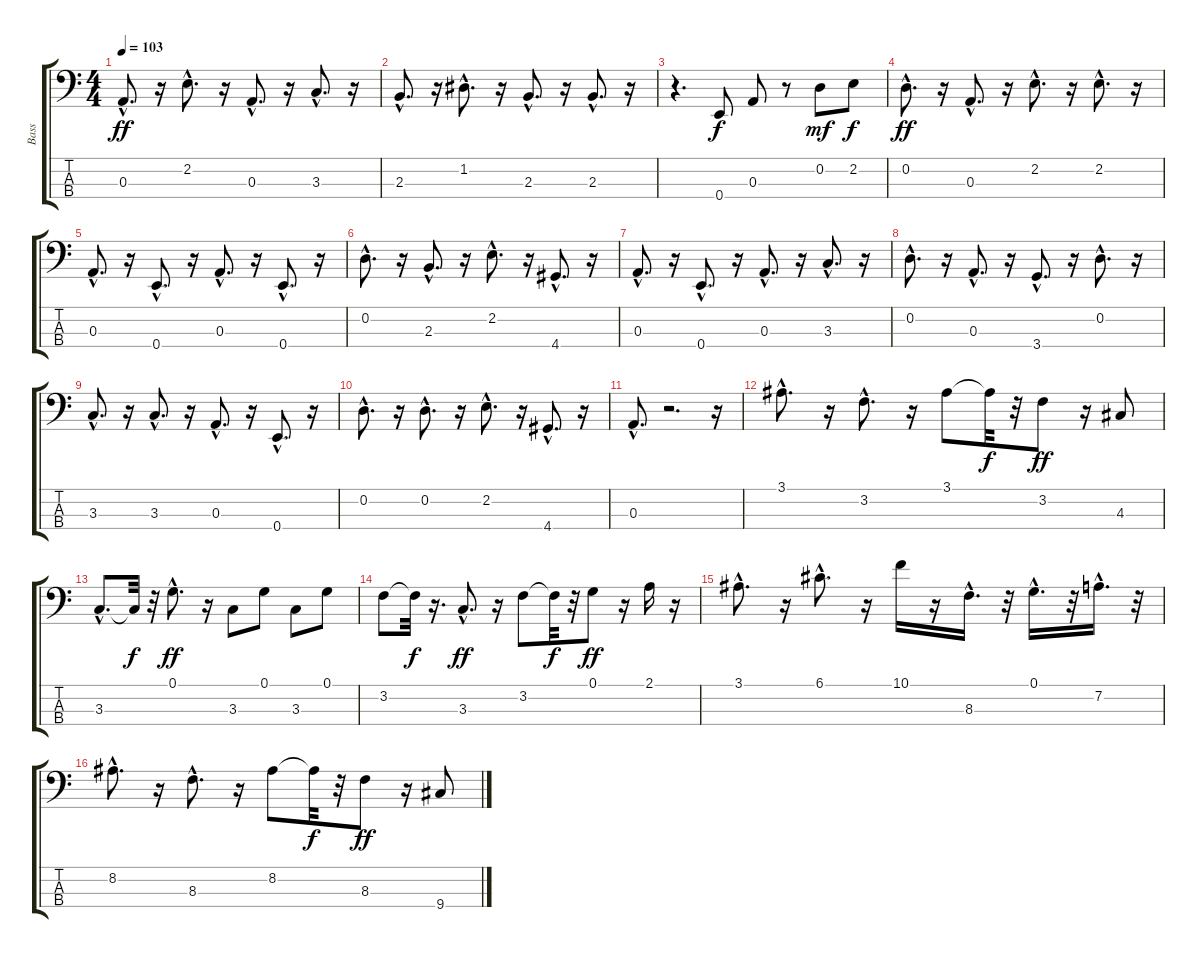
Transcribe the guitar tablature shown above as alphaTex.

\track ("Bass" "Bass") {instrument acousticbass}
\staff {score tabs}
\tuning (G2 D2 A1 E1) {hide}
\ts (4 4)
\tempo 103
\clef f4
\ks c
0.3{hac}.8{d dy ff} r.16 2.2{hac}.8{d} r.16 0.3{hac}.8{d} r.16 3.3{hac}.8{d} r.16 |
2.3{hac}.8{d} r.16 1.2{hac}.8{d} r.16 2.3{hac}.8{d} r.16 2.3{hac}.8{d} r.16 |
r.4{d} 0.4.8{dy f} 0.3.8 r.8 0.2.8{dy mf} 2.2.8{dy f} |
0.2{hac}.8{d dy ff} r.16 0.3{hac}.8{d} r.16 2.2{hac}.8{d} r.16 2.2{hac}.8{d} r.16 |
0.3{hac}.8{d} r.16 0.4{hac}.8{d} r.16 0.3{hac}.8{d} r.16 0.4{hac}.8{d} r.16 |
0.2{hac}.8{d} r.16 2.3{hac}.8{d} r.16 2.2{hac}.8{d} r.16 4.4{hac}.8{d} r.16 |
0.3{hac}.8{d} r.16 0.4{hac}.8{d} r.16 0.3{hac}.8{d} r.16 3.3{hac}.8{d} r.16 |
0.2{hac}.8{d} r.16 0.3{hac}.8{d} r.16 3.4{hac}.8{d} r.16 0.2{hac}.8{d} r.16 |
3.3{hac}.8{d} r.16 3.3{hac}.8{d} r.16 0.3{hac}.8{d} r.16 0.4{hac}.8{d} r.16 |
0.2{hac}.8{d} r.16 0.2{hac}.8{d} r.16 2.2{hac}.8{d} r.16 4.4{hac}.8{d} r.16 |
0.3{hac}.8{d} r.2{d} r.16 |
3.1{hac}.8{d} r.16 3.2{hac}.8{d} r.16 3.1.8 3.1{t}.32{dy f} r.32 3.2.8{dy ff} r.16 4.3.8 |
3.3{hac}.8{d} 3.3{t}.32{dy f} r.32 0.1{hac}.8{d dy ff} r.16 3.3.8 0.1.8 3.3.8 0.1.8 |
3.2.8 3.2{t}.32{dy f} r.16{d} 3.3{hac}.8{d dy ff} r.16 3.2.8 3.2{t}.32{dy f} r.32 0.1.8{dy ff} r.16 2.1.16 r.16 |
3.1{hac}.8{d} r.16 6.1{hac}.8{d} r.16 10.1.16 r.16 8.3{hac}.16{d} r.32 0.1{hac}.16{d} r.32 7.2{hac}.16{d} r.32 |
8.2{hac}.8{d} r.16 8.3{hac}.8{d} r.16 8.2.8 8.2{t}.32{dy f} r.32 8.3.8{dy ff} r.16 9.4.8
